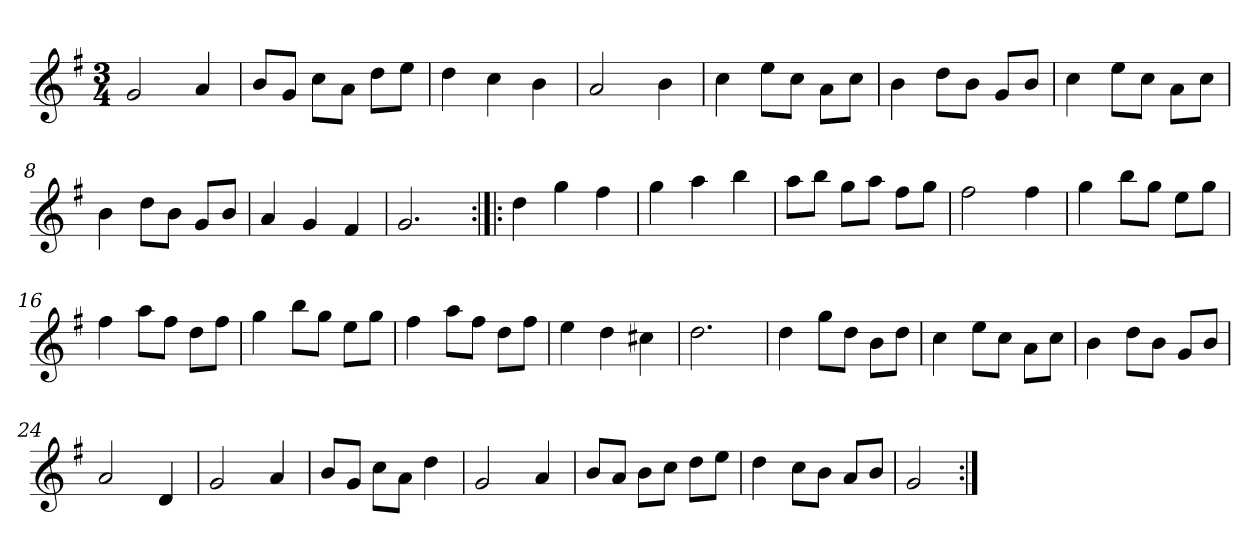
**kern
*part1
*staff1
*clefG2
*k[f#]
*G:
*M3/4
*MM120
=1
2g
4a
=2
8b/L
8g/J
8cc\L
8a\J
8dd\L
8ee\J
=3
4dd
4cc
4b
=4
2a
4b
=5
4cc
8ee\L
8cc\J
8a\L
8cc\J
=6
4b
8dd\L
8b\J
8g/L
8b/J
=7
4cc
8ee\L
8cc\J
8a\L
8cc\J
=8
4b
8dd\L
8b\J
8g/L
8b/J
=9
4a
4g
4f#
=10
2.g
=11:|!|:
4dd
4gg
4ff#
=12
4gg
4aa
4bb
=13
8aa\L
8bb\J
8gg\L
8aa\J
8ff#\L
8gg\J
=14
2ff#
4ff#
=15
4gg
8bb\L
8gg\J
8ee\L
8gg\J
=16
4ff#
8aa\L
8ff#\J
8dd\L
8ff#\J
=17
4gg
8bb\L
8gg\J
8ee\L
8gg\J
=18
4ff#
8aa\L
8ff#\J
8dd\L
8ff#\J
=19
4ee
4dd
4cc#X
=20
2.dd
=21
4dd
8gg\L
8dd\J
8b\L
8dd\J
=22
4cc
8ee\L
8cc\J
8a\L
8cc\J
=23
4b
8dd\L
8b\J
8g/L
8b/J
=24
2a
4d
=25
2g
4a
=26
8b/L
8g/J
8cc\L
8a\J
4dd
=27
2g
4a
=28
8b/L
8a/J
8b\L
8cc\J
8dd\L
8ee\J
=29
4dd
8cc\L
8b\J
8a/L
8b/J
=30
2g
=:|!
*-
